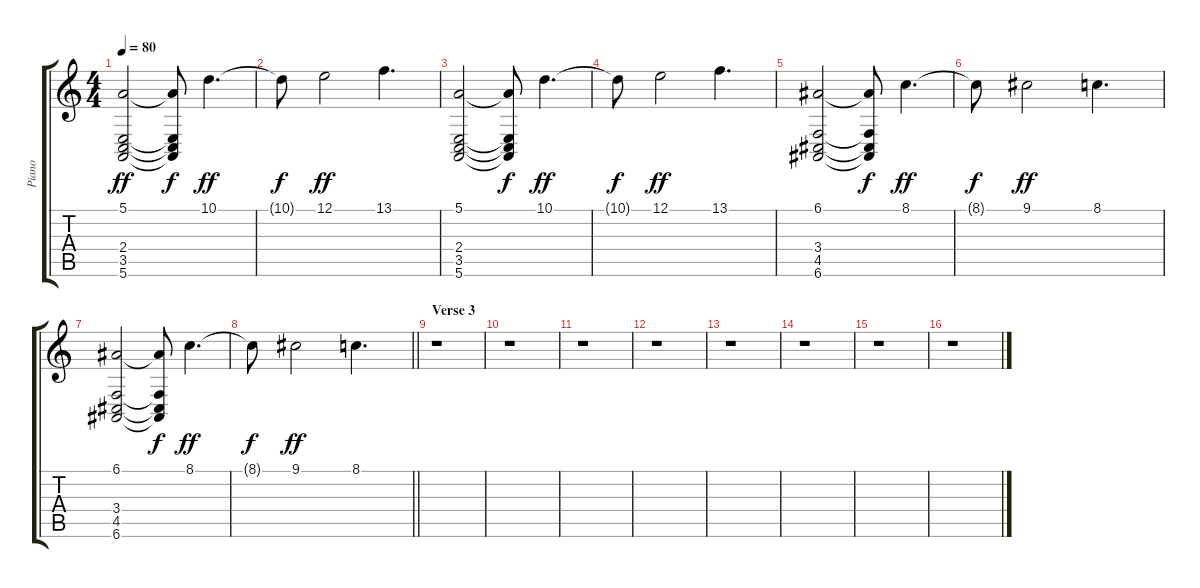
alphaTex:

\track ("Piano" "Piano") {instrument brightacousticpiano}
\staff {score tabs}
\tuning (E4 B3 G3 D3 A2 E2) {hide}
\ts (4 4)
\tempo 80
\clef g2
\ks c
(5.1 2.4 3.5 5.6).2{dy ff} (5.1{t} 2.4{t} 3.5{t} 5.6{t}).8{dy f} 10.1.4{d dy ff} |
10.1{t}.8{dy f} 12.1.2{dy ff} 13.1.4{d} |
(5.1 2.4 3.5 5.6).2 (5.1{t} 2.4{t} 3.5{t} 5.6{t}).8{dy f} 10.1.4{d dy ff} |
10.1{t}.8{dy f} 12.1.2{dy ff} 13.1.4{d} |
(6.1 3.4 4.5 6.6).2 (6.1{t} 3.4{t} 4.5{t} 6.6{t}).8{dy f} 8.1.4{d dy ff} |
8.1{t}.8{dy f} 9.1.2{dy ff} 8.1.4{d} |
(6.1 3.4 4.5 6.6).2 (6.1{t} 3.4{t} 4.5{t} 6.6{t}).8{dy f} 8.1.4{d dy ff} |
\barLineRight lightlight
8.1{t}.8{dy f} 9.1.2{dy ff} 8.1.4{d} |
\section ("" "Verse 3")
r.1 |
r.1 |
r.1 |
r.1 |
r.1 |
r.1 |
r.1 |
r.1
